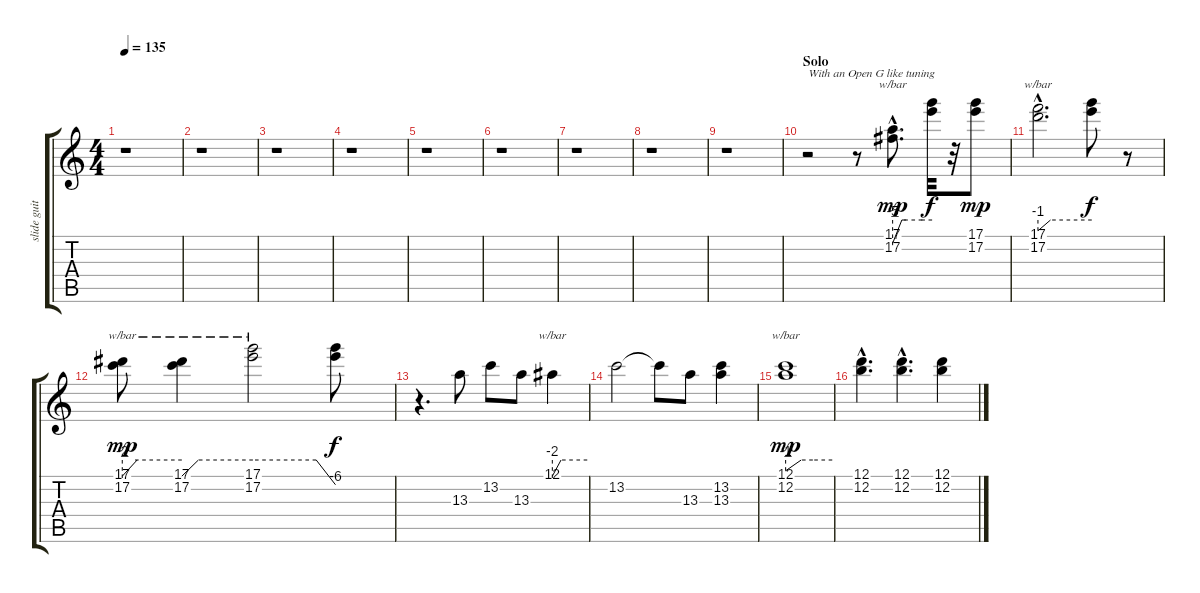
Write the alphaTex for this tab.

\track ("slide guitar" "slide guit") {instrument overdrivenguitar}
\staff {score tabs}
\tuning (D4 B3 Ab3 D3 B2 G2) {hide}
\ts (4 4)
\tempo 135
\clef g2
\ks c
r.1{dy mp} |
r.1 |
r.1 |
r.1 |
r.1 |
r.1 |
r.1 |
r.1 |
r.1 |
\section ("" "Solo")
r.2{txt "With an Open G like tuning"} r.8 (17.1{hac} 17.2{hac}).8{d tbe (custom default 0 -20 14 0 20 0 45 0 60 0)} (17.1{t} 17.2{t}).32{dy f} r.32 (17.1 17.2).8{dy mp} |
(17.1{hac} 17.2{hac}).2{d tbe (custom default 0 -4 14 0 60 0)} (17.1{t} 17.2{t}).8{dy f} r.8 |
(17.1 17.2).8{tbe (custom default 0 -8 15 0 60 0) dy mp} (17.1 17.2).4{tbe (custom default 0 -8 14 0 60 0)} (17.1 17.2).2{tbe (custom default 0 0 46 0 60 -24)} (17.1{t} 17.2{t}).8{dy f} |
r.4{d} 13.3.8 13.2.8 13.3.8 12.1.4{tbe (custom default 0 -8 15 0 60 0)} |
13.2.2 13.2{t}.8 13.3.8 (13.2 13.3).4 |
(12.1 12.2).1{tbe (custom default 0 -4 20 0 35 0 60 0) dy mp} |
(12.1{hac} 12.2{hac}).4{d} (12.1{hac} 12.2{hac}).4{d} (12.1 12.2).4
